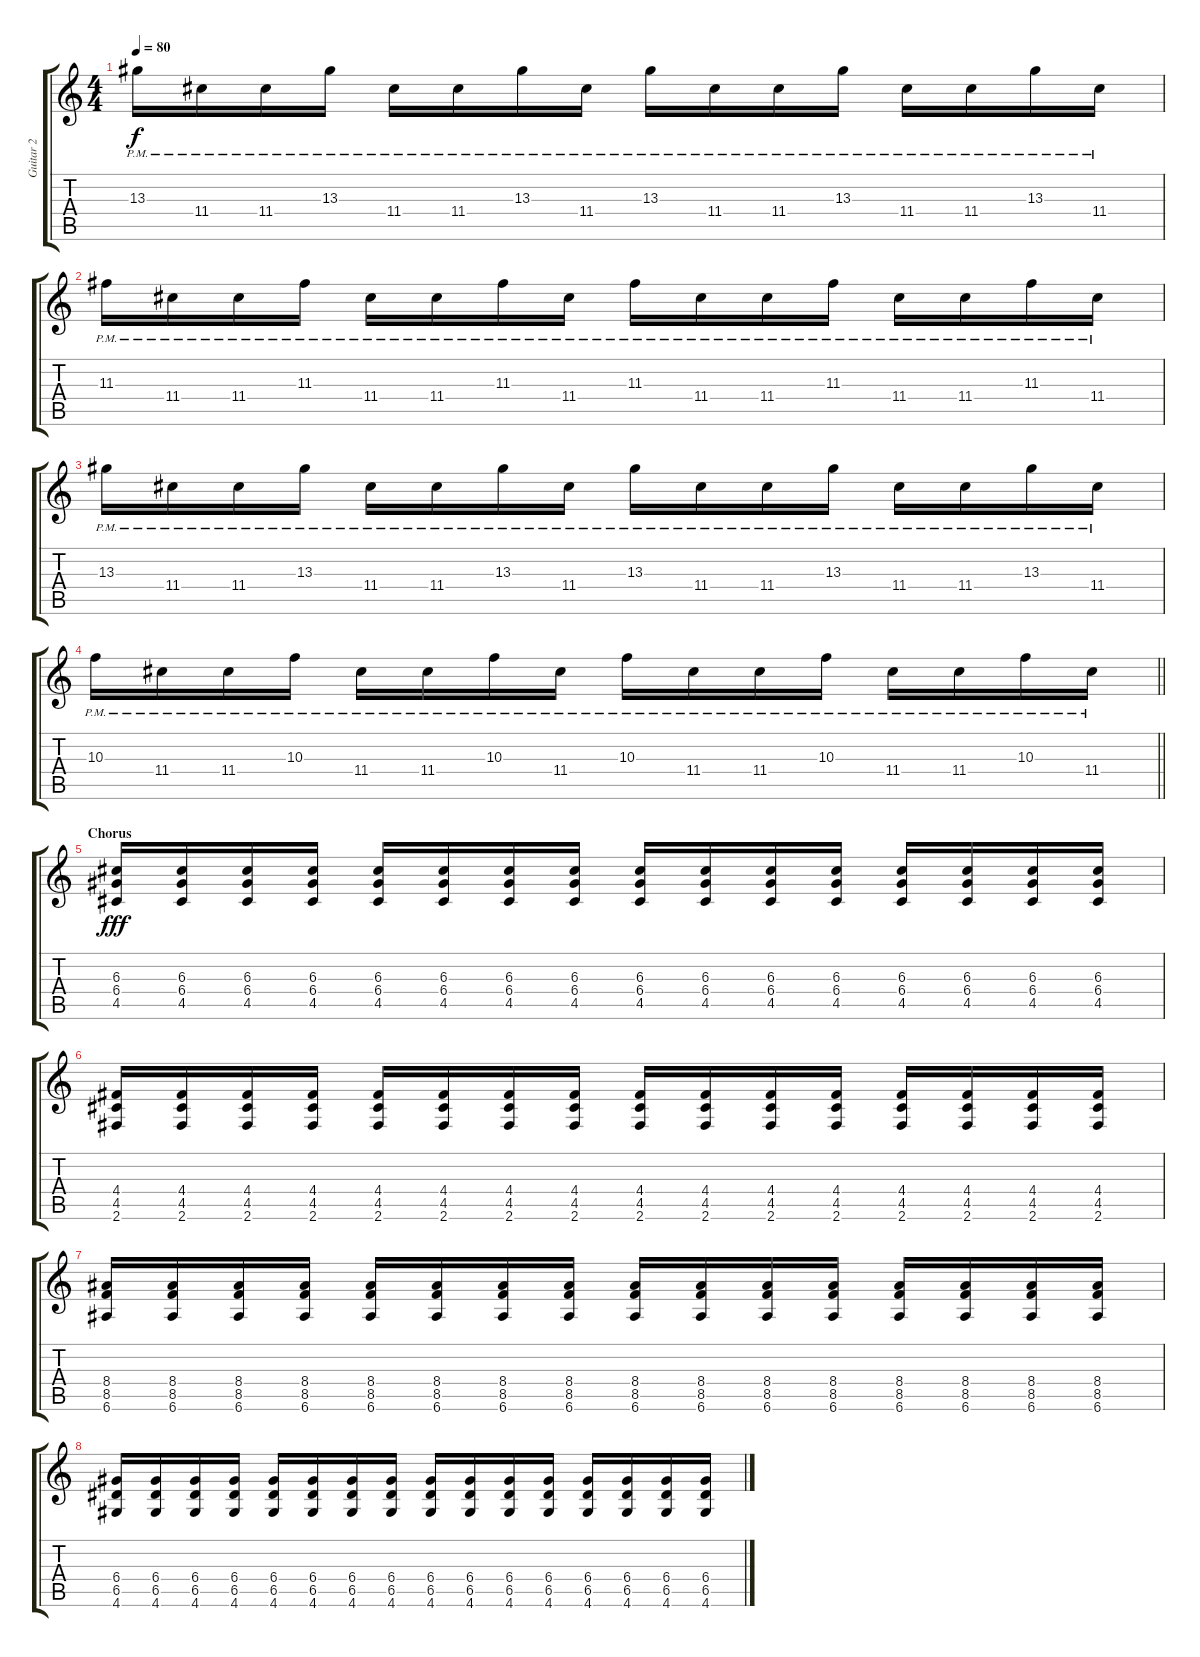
\track ("Guitar 2" "Guitar 2") {instrument overdrivenguitar}
\staff {score tabs}
\tuning (E4 B3 G3 D3 A2 E2) {hide}
\ts (4 4)
\tempo 80
\clef g2
\ks c
13.3{pm}.16{dy f} 11.4{pm}.16 11.4{pm}.16 13.3{pm}.16 11.4{pm}.16 11.4{pm}.16 13.3{pm}.16 11.4{pm}.16 13.3{pm}.16 11.4{pm}.16 11.4{pm}.16 13.3{pm}.16 11.4{pm}.16 11.4{pm}.16 13.3{pm}.16 11.4{pm}.16 |
11.3{pm}.16 11.4{pm}.16 11.4{pm}.16 11.3{pm}.16 11.4{pm}.16 11.4{pm}.16 11.3{pm}.16 11.4{pm}.16 11.3{pm}.16 11.4{pm}.16 11.4{pm}.16 11.3{pm}.16 11.4{pm}.16 11.4{pm}.16 11.3{pm}.16 11.4{pm}.16 |
13.3{pm}.16 11.4{pm}.16 11.4{pm}.16 13.3{pm}.16 11.4{pm}.16 11.4{pm}.16 13.3{pm}.16 11.4{pm}.16 13.3{pm}.16 11.4{pm}.16 11.4{pm}.16 13.3{pm}.16 11.4{pm}.16 11.4{pm}.16 13.3{pm}.16 11.4{pm}.16 |
\barLineRight lightlight
10.3{pm}.16 11.4{pm}.16 11.4{pm}.16 10.3{pm}.16 11.4{pm}.16 11.4{pm}.16 10.3{pm}.16 11.4{pm}.16 10.3{pm}.16 11.4{pm}.16 11.4{pm}.16 10.3{pm}.16 11.4{pm}.16 11.4{pm}.16 10.3{pm}.16 11.4{pm}.16 |
\section ("" "Chorus")
(6.3 6.4 4.5).16{dy fff} (6.3 6.4 4.5).16 (6.3 6.4 4.5).16 (6.3 6.4 4.5).16 (6.3 6.4 4.5).16 (6.3 6.4 4.5).16 (6.3 6.4 4.5).16 (6.3 6.4 4.5).16 (6.3 6.4 4.5).16 (6.3 6.4 4.5).16 (6.3 6.4 4.5).16 (6.3 6.4 4.5).16 (6.3 6.4 4.5).16 (6.3 6.4 4.5).16 (6.3 6.4 4.5).16 (6.3 6.4 4.5).16 |
(4.4 4.5 2.6).16 (4.4 4.5 2.6).16 (4.4 4.5 2.6).16 (4.4 4.5 2.6).16 (4.4 4.5 2.6).16 (4.4 4.5 2.6).16 (4.4 4.5 2.6).16 (4.4 4.5 2.6).16 (4.4 4.5 2.6).16 (4.4 4.5 2.6).16 (4.4 4.5 2.6).16 (4.4 4.5 2.6).16 (4.4 4.5 2.6).16 (4.4 4.5 2.6).16 (4.4 4.5 2.6).16 (4.4 4.5 2.6).16 |
(8.4 8.5 6.6).16 (8.4 8.5 6.6).16 (8.4 8.5 6.6).16 (8.4 8.5 6.6).16 (8.4 8.5 6.6).16 (8.4 8.5 6.6).16 (8.4 8.5 6.6).16 (8.4 8.5 6.6).16 (8.4 8.5 6.6).16 (8.4 8.5 6.6).16 (8.4 8.5 6.6).16 (8.4 8.5 6.6).16 (8.4 8.5 6.6).16 (8.4 8.5 6.6).16 (8.4 8.5 6.6).16 (8.4 8.5 6.6).16 |
(6.4 6.5 4.6).16 (6.4 6.5 4.6).16 (6.4 6.5 4.6).16 (6.4 6.5 4.6).16 (6.4 6.5 4.6).16 (6.4 6.5 4.6).16 (6.4 6.5 4.6).16 (6.4 6.5 4.6).16 (6.4 6.5 4.6).16 (6.4 6.5 4.6).16 (6.4 6.5 4.6).16 (6.4 6.5 4.6).16 (6.4 6.5 4.6).16 (6.4 6.5 4.6).16 (6.4 6.5 4.6).16 (6.4 6.5 4.6).16
